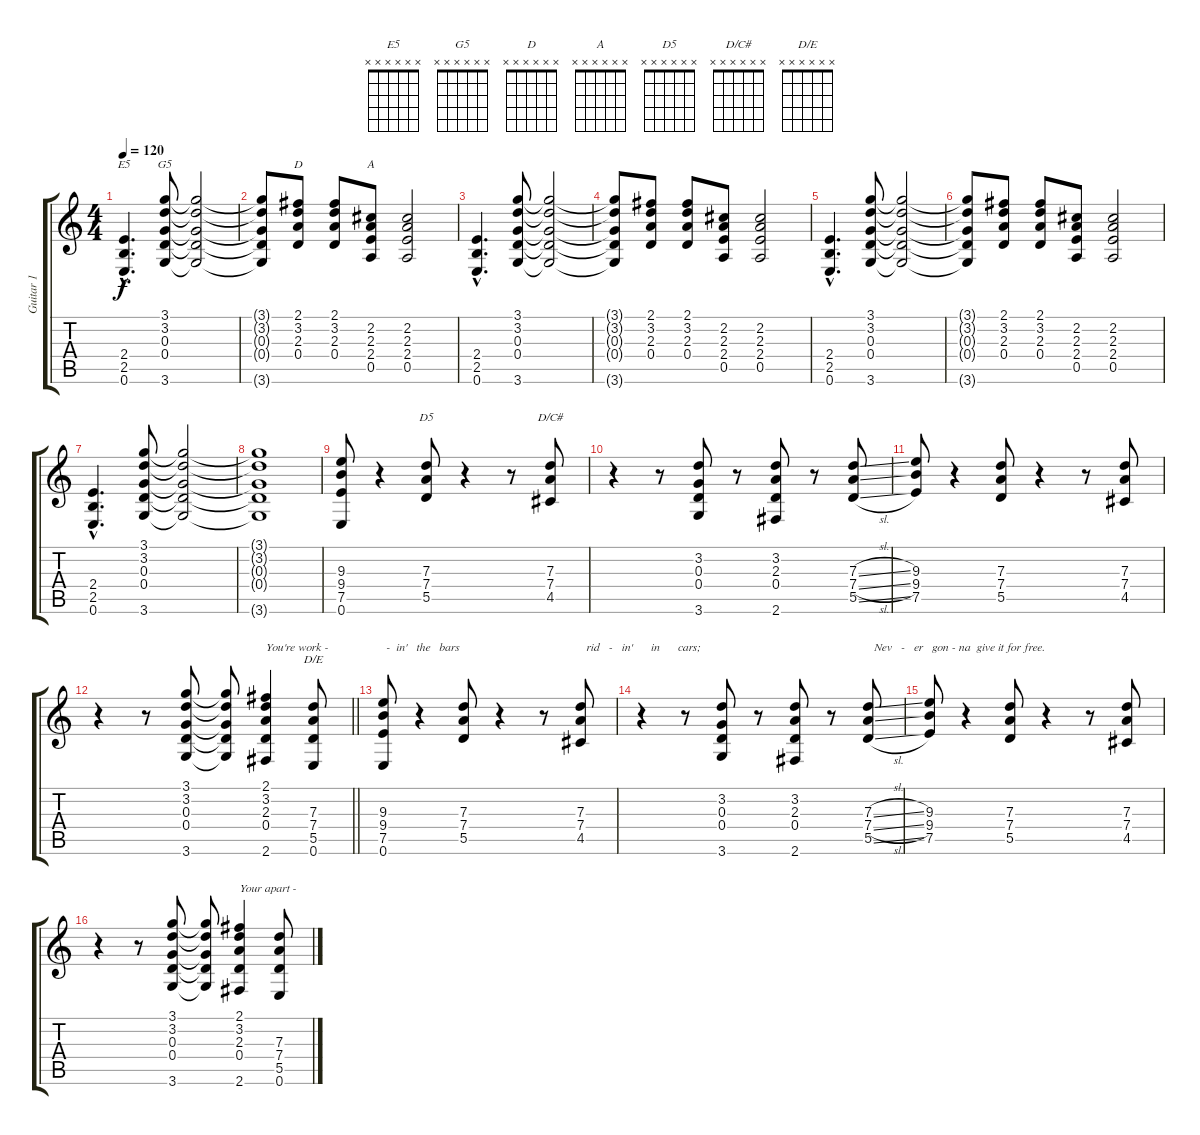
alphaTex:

\track ("Guitar 1" "Guitar 1") {instrument overdrivenguitar}
\staff {score tabs}
\tuning (E4 B3 G3 D3 A2 E2) {hide}
\chord ("E5" x x x x x x)
\chord ("G5" x x x x x x)
\chord ("D" x x x x x x)
\chord ("A" x x x x x x)
\chord ("D5" x x x x x x)
\chord ("D/C#" x x x x x x)
\chord ("D/E" x x x x x x)
\ts (4 4)
\tempo 120
\clef g2
\ks c
(2.4{hac} 2.5{hac} 0.6{hac}).4{d ch "E5" dy f instrument overdrivenguitar} (3.1 3.2 0.3 0.4 3.6).8{ch "G5"} (3.1{t} 3.2{t} 0.3{t} 0.4{t} 3.6{t}).2 |
(3.1{t} 3.2{t} 0.3{t} 0.4{t} 3.6{t}).8 (2.1 3.2 2.3 0.4).8{ch "D"} (2.1 3.2 2.3 0.4).8 (2.2 2.3 2.4 0.5).8{ch "A"} (2.2 2.3 2.4 0.5).2 |
(2.4{hac} 2.5{hac} 0.6{hac}).4{d} (3.1 3.2 0.3 0.4 3.6).8 (3.1{t} 3.2{t} 0.3{t} 0.4{t} 3.6{t}).2 |
(3.1{t} 3.2{t} 0.3{t} 0.4{t} 3.6{t}).8 (2.1 3.2 2.3 0.4).8 (2.1 3.2 2.3 0.4).8 (2.2 2.3 2.4 0.5).8 (2.2 2.3 2.4 0.5).2 |
(2.4{hac} 2.5{hac} 0.6{hac}).4{d} (3.1 3.2 0.3 0.4 3.6).8 (3.1{t} 3.2{t} 0.3{t} 0.4{t} 3.6{t}).2 |
(3.1{t} 3.2{t} 0.3{t} 0.4{t} 3.6{t}).8 (2.1 3.2 2.3 0.4).8 (2.1 3.2 2.3 0.4).8 (2.2 2.3 2.4 0.5).8 (2.2 2.3 2.4 0.5).2 |
(2.4{hac} 2.5{hac} 0.6{hac}).4{d} (3.1 3.2 0.3 0.4 3.6).8 (3.1{t} 3.2{t} 0.3{t} 0.4{t} 3.6{t}).2 |
(3.1{t} 3.2{t} 0.3{t} 0.4{t} 3.6{t}).1 |
(9.3 9.4 7.5 0.6).8 r.4 (7.3 7.4 5.5).8{ch "D5"} r.4 r.8 (7.3 7.4 4.5).8{ch "D/C#"} |
r.4 r.8 (3.2 0.3 0.4 3.6).8 r.8 (3.2 2.3 0.4 2.6).8 r.8 (7.3{sl} 7.4{sl} 5.5{sl}).8 |
(9.3 9.4 7.5).8 r.4 (7.3 7.4 5.5).8 r.4 r.8 (7.3 7.4 4.5).8 |
\barLineRight lightlight
r.4 r.8 (3.1 3.2 0.3 0.4 3.6).8 (3.1{t} 3.2{t} 0.3{t} 0.4{t} 3.6{t}).8 (2.1 3.2 2.3 0.4 2.6).4{txt "You're work -"} (7.3 7.4 5.5 0.6).8{ch "D/E"} |
(9.3 9.4 7.5 0.6).8{txt " -  in'   the   bars"} r.4 (7.3 7.4 5.5).8 r.4 r.8 (7.3 7.4 4.5).8{txt "  rid   -   in'      in      cars;"} |
r.4 r.8 (3.2 0.3 0.4 3.6).8 r.8 (3.2 2.3 0.4 2.6).8 r.8 (7.3{sl} 7.4{sl} 5.5{sl}).8{txt "  Nev   -   er   gon - na  give it for free."} |
(9.3 9.4 7.5).8 r.4 (7.3 7.4 5.5).8 r.4 r.8 (7.3 7.4 4.5).8 |
r.4 r.8 (3.1 3.2 0.3 0.4 3.6).8 (3.1{t} 3.2{t} 0.3{t} 0.4{t} 3.6{t}).8 (2.1 3.2 2.3 0.4 2.6).4{txt "Your apart -"} (7.3{sl} 7.4{sl} 5.5{sl} 0.6).8
